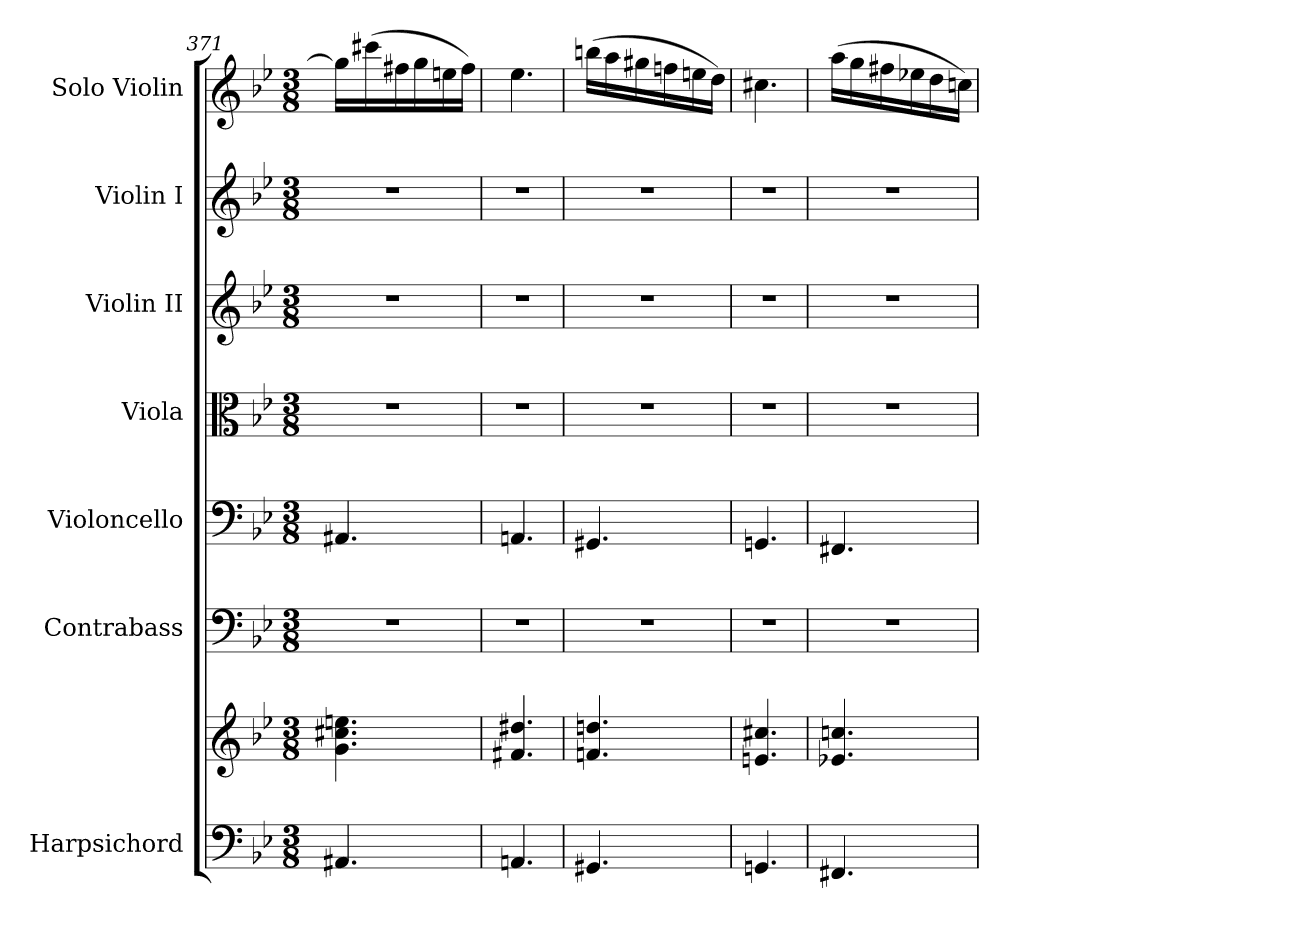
**kern	**kern	**kern	**kern	**kern	**kern	**kern	**kern
*part7	*part7	*part6	*part5	*part4	*part3	*part2	*part1
*staff8	*staff7	*staff6	*staff5	*staff4	*staff3	*staff2	*staff1
*I"Harpsichord	*	*I"Contrabass	*I"Violoncello	*I"Viola	*I"Violin II	*I"Violin I	*I"Solo Violin
*I'Hch.	*	*I'Cb.	*I'Vc.	*I'Vla.	*I'Vln. II	*I'Vln. I	*I'Vln.
*clefF4	*clefG2	*clefF4	*clefF4	*clefC3	*clefG2	*clefG2	*clefG2
*	*	*ITrd7c12	*	*	*	*	*
*k[b-e-]	*k[b-e-]	*k[b-e-]	*k[b-e-]	*k[b-e-]	*k[b-e-]	*k[b-e-]	*k[b-e-]
*M3/8	*M3/8	*M3/8	*M3/8	*M3/8	*M3/8	*M3/8	*M3/8
=371	=371	=371	=371	=371	=371	=371	=371
4.AA#X/	4.g\ 4.cc#X\ 4.een\	4.r	4.AA#X/	4.r	4.r	4.r	16gg\LL]
.	.	.	.	.	.	.	(>16ccc#X\
.	.	.	.	.	.	.	16ff#X\
.	.	.	.	.	.	.	16gg\
.	.	.	.	.	.	.	16een\
.	.	.	.	.	.	.	16ff#\JJ)
=372	=372	=372	=372	=372	=372	=372	=372
4.AAn/	4.f#X/ 4.dd#X/	4.r	4.AAn/	4.r	4.r	4.r	4.ee-\
=373	=373	=373	=373	=373	=373	=373	=373
4.GG#X/	4.fn/ 4.ddn/	4.r	4.GG#X/	4.r	4.r	4.r	(>16bbn\LL
.	.	.	.	.	.	.	16aa\
.	.	.	.	.	.	.	16gg#X\
.	.	.	.	.	.	.	16ffn\
.	.	.	.	.	.	.	16een\
.	.	.	.	.	.	.	16dd\JJ)
=374	=374	=374	=374	=374	=374	=374	=374
4.GGn/	4.en/ 4.cc#X/	4.r	4.GGn/	4.r	4.r	4.r	4.cc#X\
=375	=375	=375	=375	=375	=375	=375	=375
4.FF#X/	4.e-X/ 4.ccn/	4.r	4.FF#X/	4.r	4.r	4.r	(>16aa\LL
.	.	.	.	.	.	.	16gg\
.	.	.	.	.	.	.	16ff#X\
.	.	.	.	.	.	.	16ee-X\
.	.	.	.	.	.	.	16dd\
.	.	.	.	.	.	.	16ccn\JJ)
=	=	=	=	=	=	=	=
*-	*-	*-	*-	*-	*-	*-	*-
